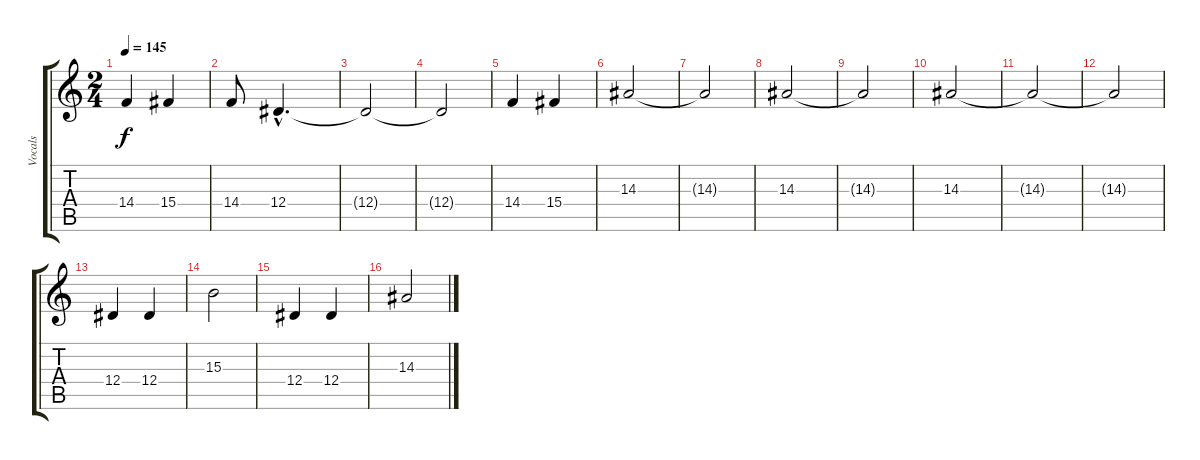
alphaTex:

\track ("Vocals" "Vocals") {instrument pad7halo}
\staff {score tabs}
\tuning (F4 C4 Ab3 Eb3 Bb2 Eb2) {hide}
\ts (2 4)
\tempo 145
\clef g2
\ks c
14.4{t}.4{dy f} 15.4.4 |
14.4.8 12.4{hac}.4{d} |
12.4{t}.2 |
12.4{t}.2 |
14.4.4 15.4.4 |
14.3.2 |
14.3{t}.2 |
14.3.2 |
14.3{t}.2 |
14.3.2 |
14.3{t}.2 |
14.3{t}.2 |
12.4.4 12.4.4 |
15.3.2 |
12.4.4 12.4.4 |
14.3.2
